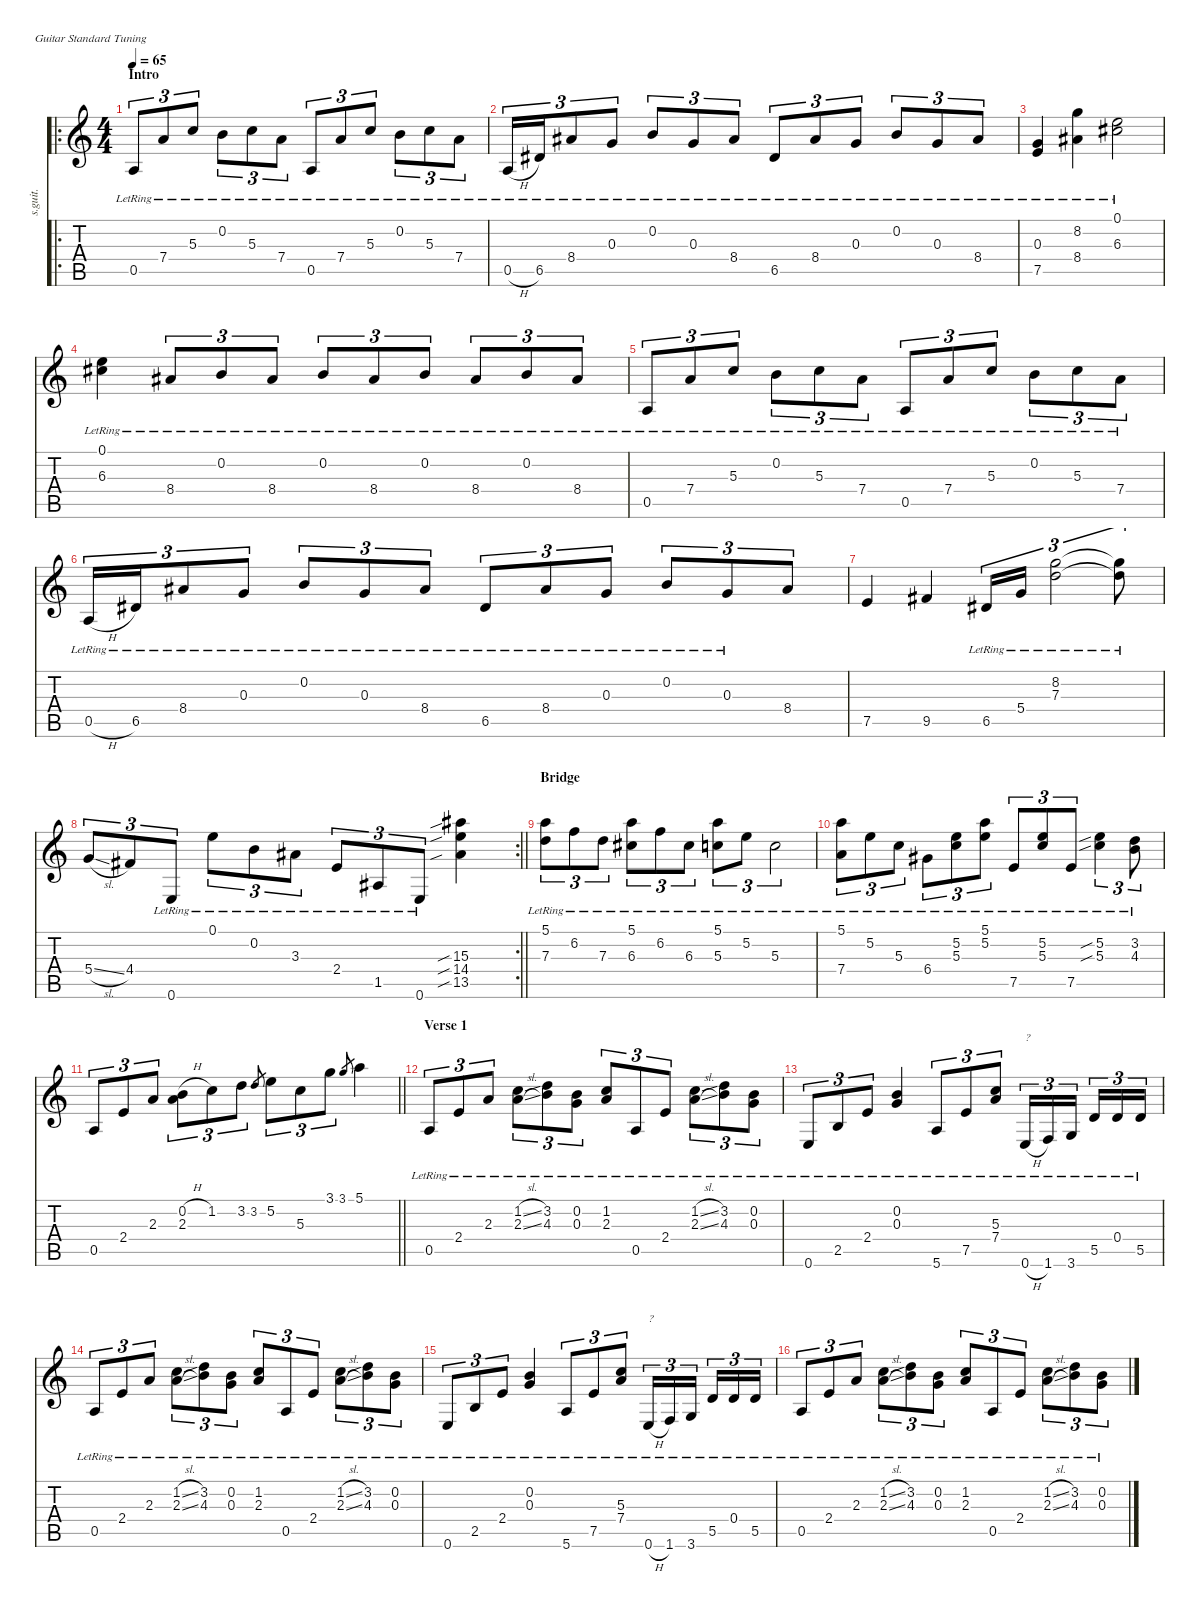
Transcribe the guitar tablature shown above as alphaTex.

\defaultSystemsLayout 4
\hideDynamics
\bracketExtendMode nobrackets
\otherSystemsTrackNameOrientation horizontal
\track ("Guitar 1" "s.guit.") {instrument acousticguitarsteel}
\staff {score tabs}
\tuning (E4 B3 G3 D3 A2 E2)
\ro
\ts (4 4)
\beaming (8 2 2 2 2)
\section ("" "Intro")
\tempo 65
\clef g2
\ks c
0.5{lr}.8{tu (3 2) dy f instrument acousticguitarsteel beam Up} 7.4{lr}.8{tu (3 2) beam Up} 5.3{lr}.8{tu (3 2) beam Up} 0.2{lr}.8{tu (3 2) beam Down} 5.3{lr}.8{tu (3 2) beam Down} 7.4{lr}.8{tu (3 2) beam Down} 0.5{lr}.8{tu (3 2) beam Up} 7.4{lr}.8{tu (3 2) beam Up} 5.3{lr}.8{tu (3 2) beam Up} 0.2{lr}.8{tu (3 2) beam Down} 5.3{lr}.8{tu (3 2) beam Down} 7.4{lr}.8{tu (3 2) beam Down} |
0.5{h lr}.16{tu (3 2) beam Up} 6.5{lr acc #}.16{tu (3 2) beam Up} 8.4{lr acc #}.8{tu (3 2) beam Up} 0.3{lr}.8{tu (3 2) beam Up} 0.2{lr}.8{tu (3 2) beam Up} 0.3{lr}.8{tu (3 2) beam Up} 8.4{lr acc #}.8{tu (3 2) beam Up} 6.5{lr acc #}.8{tu (3 2) beam Up} 8.4{lr acc #}.8{tu (3 2) beam Up} 0.3{lr}.8{tu (3 2) beam Up} 0.2{lr}.8{tu (3 2) beam Up} 0.3{lr}.8{tu (3 2) beam Up} 8.4{lr acc #}.8{tu (3 2) beam Up} |
(0.3 7.5{lr}).4{beam Up} (8.2{lr} 8.4{acc #}).4{beam Down} (0.1{lr} 6.3{lr acc #}).2{beam Down} |
(0.1{lr} 6.3{lr acc #}).4{beam Down} 8.4{lr acc #}.8{tu (3 2) beam Up} 0.2{lr}.8{tu (3 2) beam Up} 8.4{lr acc #}.8{tu (3 2) beam Up} 0.2{lr}.8{tu (3 2) beam Up} 8.4{lr acc #}.8{tu (3 2) beam Up} 0.2{lr}.8{tu (3 2) beam Up} 8.4{lr acc #}.8{tu (3 2) beam Up} 0.2{lr}.8{tu (3 2) beam Up} 8.4{lr acc #}.8{tu (3 2) beam Up} |
0.5{lr}.8{tu (3 2) beam Up} 7.4{lr}.8{tu (3 2) beam Up} 5.3{lr}.8{tu (3 2) beam Up} 0.2{lr}.8{tu (3 2) beam Down} 5.3{lr}.8{tu (3 2) beam Down} 7.4{lr}.8{tu (3 2) beam Down} 0.5{lr}.8{tu (3 2) beam Up} 7.4{lr}.8{tu (3 2) beam Up} 5.3{lr}.8{tu (3 2) beam Up} 0.2{lr}.8{tu (3 2) beam Down} 5.3{lr}.8{tu (3 2) beam Down} 7.4{lr}.8{tu (3 2) beam Down} |
0.5{h lr}.16{tu (3 2) beam Up} 6.5{lr acc #}.16{tu (3 2) beam Up} 8.4{lr acc #}.8{tu (3 2) beam Up} 0.3{lr}.8{tu (3 2) beam Up} 0.2{lr}.8{tu (3 2) beam Up} 0.3{lr}.8{tu (3 2) beam Up} 8.4{lr acc #}.8{tu (3 2) beam Up} 6.5{lr acc #}.8{tu (3 2) beam Up} 8.4{lr acc #}.8{tu (3 2) beam Up} 0.3{lr}.8{tu (3 2) beam Up} 0.2{lr}.8{tu (3 2) beam Up} 0.3{lr}.8{tu (3 2) beam Up} 8.4{acc #}.8{tu (3 2) beam Up} |
7.5.4{beam Up} 9.5{acc #}.4{beam Up} 6.5{lr acc #}.16{tu (3 2) beam Up} 5.4{lr}.16{tu (3 2) beam Up} (8.2{lr} 7.3{lr}).2{tu (3 2) beam Down} (8.2{lr t} 7.3{lr t}).8{tu (3 2) beam Down} |
\rc 2
\barLineRight lightlight
5.4{sl}.8{tu (3 2) beam Up} 4.4{acc #}.8{tu (3 2) beam Up} 0.6{lr}.8{tu (3 2) beam Up} 0.1{lr}.8{tu (3 2) beam Down} 0.2{lr}.8{tu (3 2) beam Down} 3.3{lr acc #}.8{tu (3 2) beam Down} 2.4{lr}.8{tu (3 2) beam Up} 1.5{lr acc #}.8{tu (3 2) beam Up} 0.6{lr}.8{tu (3 2) beam Up} (15.3{sib acc #} 14.4{sib} 13.5{sib acc #}).4{beam Down} |
\section ("" "Bridge")
(5.1{lr} 7.3{lr}).8{tu (3 2) beam Down} 6.2{lr}.8{tu (3 2) beam Down} 7.3{lr}.8{tu (3 2) beam Down} (5.1{lr} 6.3{lr acc #}).8{tu (3 2) beam Down} 6.2{lr}.8{tu (3 2) beam Down} 6.3{lr acc #}.8{tu (3 2) beam Down} (5.1{lr} 5.3{lr}).8{tu (3 2) beam Down} 5.2{lr}.8{tu (3 2) beam Down} 5.3{lr}.2{tu (3 2) beam Down} |
(5.1{lr} 7.4{lr}).8{tu (3 2) beam Down} 5.2{lr}.8{tu (3 2) beam Down} 5.3{lr}.8{tu (3 2) beam Down} 6.4{lr acc #}.8{tu (3 2) beam Down} (5.2{lr} 5.3{lr}).8{tu (3 2) beam Down} (5.1{lr} 5.2{lr}).8{tu (3 2) beam Down} 7.5{lr}.8{tu (3 2) beam Up} (5.2{lr} 5.3{lr}).8{tu (3 2) beam Up} 7.5{lr}.8{tu (3 2) beam Up} (5.2{sib lr} 5.3{sib lr}).4{tu (3 2) beam Down} (3.2{lr} 4.3{lr}).8{tu (3 2) beam Down} |
\barLineRight lightlight
0.5.8{tu (3 2) beam Up} 2.4.8{tu (3 2) beam Up} 2.3.8{tu (3 2) beam Up} (0.2{h} 2.3).8{tu (3 2) beam Down} 1.2.8{tu (3 2) beam Down} 3.2.8{tu (3 2) beam Down} 3.2.8{gr dy mf beam Up} 5.2.8{tu (3 2) dy f beam Down} 5.3.8{tu (3 2) beam Down} 3.1.8{tu (3 2) beam Down} 3.1.8{gr dy mf beam Up} 5.1.4{dy f beam Down} |
\section ("" "Verse 1")
0.5{lr}.8{tu (3 2) beam Up} 2.4{lr}.8{tu (3 2) beam Up} 2.3{lr}.8{tu (3 2) beam Up} (1.2{sl lr} 2.3{sl lr}).8{tu (3 2) beam Down} (3.2{lr} 4.3{lr}).8{tu (3 2) beam Down} (0.2{lr} 0.3{lr}).8{tu (3 2) beam Down} (1.2{lr} 2.3{lr}).8{tu (3 2) beam Up} 0.5{lr}.8{tu (3 2) beam Up} 2.4{lr}.8{tu (3 2) beam Up} (1.2{sl lr} 2.3{sl lr}).8{tu (3 2) beam Down} (3.2{lr} 4.3{lr}).8{tu (3 2) beam Down} (0.2{lr} 0.3{lr}).8{tu (3 2) beam Down} |
0.6{lr}.8{tu (3 2) beam Up} 2.5{lr}.8{tu (3 2) beam Up} 2.4{lr}.8{tu (3 2) beam Up} (0.2{lr} 0.3{lr}).4{beam Up} 5.6{lr}.8{tu (3 2) beam Up} 7.5{lr}.8{tu (3 2) beam Up} (5.3{lr} 7.4{lr}).8{tu (3 2) beam Up} 0.6{h lr}.16{tu (3 2) txt "?" beam Up} 1.6{lr}.16{tu (3 2) beam Up} 3.6{lr}.16{tu (3 2) beam Up} 5.5{lr}.16{tu (3 2) beam Up} 0.4{lr}.16{tu (3 2) beam Up} 5.5{lr}.16{tu (3 2) beam Up} |
0.5{lr}.8{tu (3 2) beam Up} 2.4{lr}.8{tu (3 2) beam Up} 2.3{lr}.8{tu (3 2) beam Up} (1.2{sl lr} 2.3{sl lr}).8{tu (3 2) beam Down} (3.2{lr} 4.3{lr}).8{tu (3 2) beam Down} (0.2{lr} 0.3{lr}).8{tu (3 2) beam Down} (1.2{lr} 2.3{lr}).8{tu (3 2) beam Up} 0.5{lr}.8{tu (3 2) beam Up} 2.4{lr}.8{tu (3 2) beam Up} (1.2{sl lr} 2.3{sl lr}).8{tu (3 2) beam Down} (3.2{lr} 4.3{lr}).8{tu (3 2) beam Down} (0.2{lr} 0.3{lr}).8{tu (3 2) beam Down} |
0.6{lr}.8{tu (3 2) beam Up} 2.5{lr}.8{tu (3 2) beam Up} 2.4{lr}.8{tu (3 2) beam Up} (0.2{lr} 0.3{lr}).4{beam Up} 5.6{lr}.8{tu (3 2) beam Up} 7.5{lr}.8{tu (3 2) beam Up} (5.3{lr} 7.4{lr}).8{tu (3 2) beam Up} 0.6{h lr}.16{tu (3 2) txt "?" beam Up} 1.6{lr}.16{tu (3 2) beam Up} 3.6{lr}.16{tu (3 2) beam Up} 5.5{lr}.16{tu (3 2) beam Up} 0.4{lr}.16{tu (3 2) beam Up} 5.5{lr}.16{tu (3 2) beam Up} |
0.5{lr}.8{tu (3 2) beam Up} 2.4{lr}.8{tu (3 2) beam Up} 2.3{lr}.8{tu (3 2) beam Up} (1.2{sl lr} 2.3{sl lr}).8{tu (3 2) beam Down} (3.2{lr} 4.3{lr}).8{tu (3 2) beam Down} (0.2{lr} 0.3{lr}).8{tu (3 2) beam Down} (1.2{lr} 2.3{lr}).8{tu (3 2) beam Up} 0.5{lr}.8{tu (3 2) beam Up} 2.4{lr}.8{tu (3 2) beam Up} (1.2{sl lr} 2.3{sl lr}).8{tu (3 2) beam Down} (3.2{lr} 4.3{lr}).8{tu (3 2) beam Down} (0.2{lr} 0.3{lr}).8{tu (3 2) beam Down}
